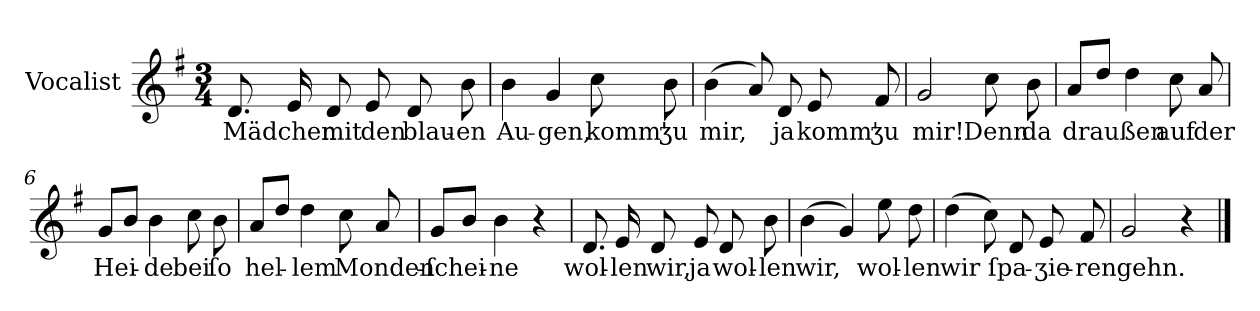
**kern	**text
*part1	*part1
*staff1	*staff1
*I"Vocalist	*
*clefG2	*
*k[f#]	*
*G:	*
*M3/4	*
=1	=1
8.d	Mädchen
16e	.
8d	mit
8e	den
8d	blau-
8b	-en
=2	=2
4b	Au-
4g	-gen,
8cc	komm'
8b	ʒu
=3	=3
(4b	mir,
8a)	.
8d	ja
8e	komm'
8f#	ʒu
=4	=4
2g	mir!
8cc	Denn
8b	da
=5	=5
8a/L	draußen
8ddJ	.
4dd	.
8cc	auf
8a	der
=6	=6
8g/L	Hei-
8bJ	.
4b	-de
8cc	bei
8b	ſo
=7	=7
8a/L	hel-
8ddJ	.
4dd	-lem
8cc	Monden-
8a	.
=8	=8
8gL	-ſchei-
8bJ	.
4b	-ne
4r	.
=9	=9
8.d	wol-
16e	-len
8d	wir,
8e	ja
8d	wol-
8b	-len
=10	=10
(4b	wir,
4g)	.
8ee	wol-
8dd	-len
=11	=11
(4dd	wir
8cc)	.
8d	ſpa-
8e	-ʒie-
8f#	-ren
=12	=12
2g	gehn.
4r	.
==	==
*-	*-
